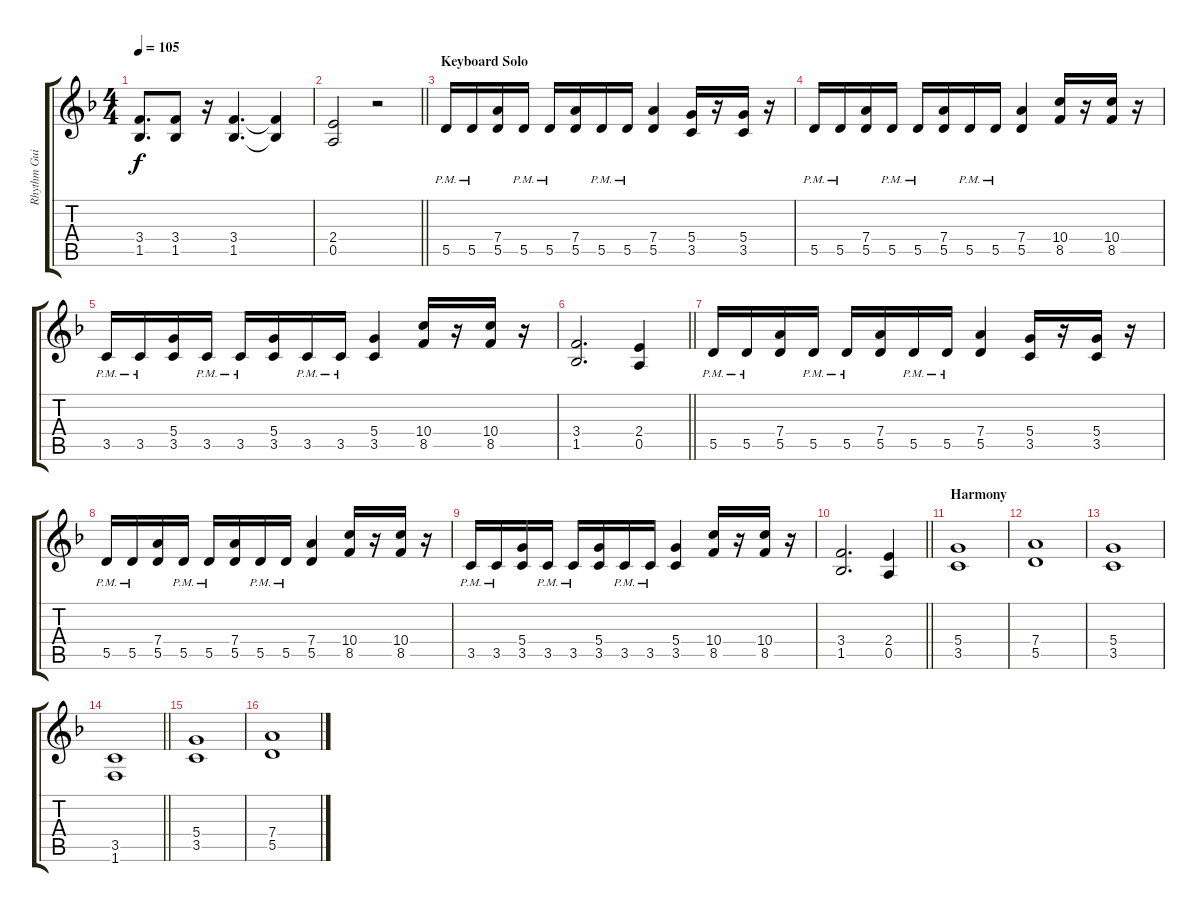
\track ("Rhythm Guitar 1: Henrik Juhano" "Rhythm Gui") {instrument distortionguitar}
\staff {score tabs}
\tuning (E4 B3 G3 D3 A2 E2) {hide}
\ts (4 4)
\tempo 105
\clef g2
\ks dminor
(3.4 1.5).8{d dy f} (3.4 1.5).8 r.16 (3.4 1.5).4{d} (3.4{t} 1.5{t}).4 |
\barLineRight lightlight
(2.4 0.5).2 r.2 |
\section ("" "Keyboard Solo")
5.5{pm}.16 5.5{pm}.16 (7.4 5.5).16 5.5{pm}.16 5.5{pm}.16 (7.4 5.5).16 5.5{pm}.16 5.5{pm}.16 (7.4 5.5).4 (5.4 3.5).16 r.16 (5.4 3.5).16 r.16 |
5.5{pm}.16 5.5{pm}.16 (7.4 5.5).16 5.5{pm}.16 5.5{pm}.16 (7.4 5.5).16 5.5{pm}.16 5.5{pm}.16 (7.4 5.5).4 (10.4 8.5).16 r.16 (10.4 8.5).16 r.16 |
3.5{pm}.16 3.5{pm}.16 (5.4 3.5).16 3.5{pm}.16 3.5{pm}.16 (5.4 3.5).16 3.5{pm}.16 3.5{pm}.16 (5.4 3.5).4 (10.4 8.5).16 r.16 (10.4 8.5).16 r.16 |
\barLineRight lightlight
(3.4 1.5).2{d} (2.4 0.5).4 |
5.5{pm}.16 5.5{pm}.16 (7.4 5.5).16 5.5{pm}.16 5.5{pm}.16 (7.4 5.5).16 5.5{pm}.16 5.5{pm}.16 (7.4 5.5).4 (5.4 3.5).16 r.16 (5.4 3.5).16 r.16 |
5.5{pm}.16 5.5{pm}.16 (7.4 5.5).16 5.5{pm}.16 5.5{pm}.16 (7.4 5.5).16 5.5{pm}.16 5.5{pm}.16 (7.4 5.5).4 (10.4 8.5).16 r.16 (10.4 8.5).16 r.16 |
3.5{pm}.16 3.5{pm}.16 (5.4 3.5).16 3.5{pm}.16 3.5{pm}.16 (5.4 3.5).16 3.5{pm}.16 3.5{pm}.16 (5.4 3.5).4 (10.4 8.5).16 r.16 (10.4 8.5).16 r.16 |
\barLineRight lightlight
(3.4 1.5).2{d} (2.4 0.5).4 |
\section ("" "Harmony")
(5.4 3.5).1 |
(7.4 5.5).1 |
(5.4 3.5).1 |
\barLineRight lightlight
(3.5 1.6).1 |
(5.4 3.5).1 |
(7.4 5.5).1
